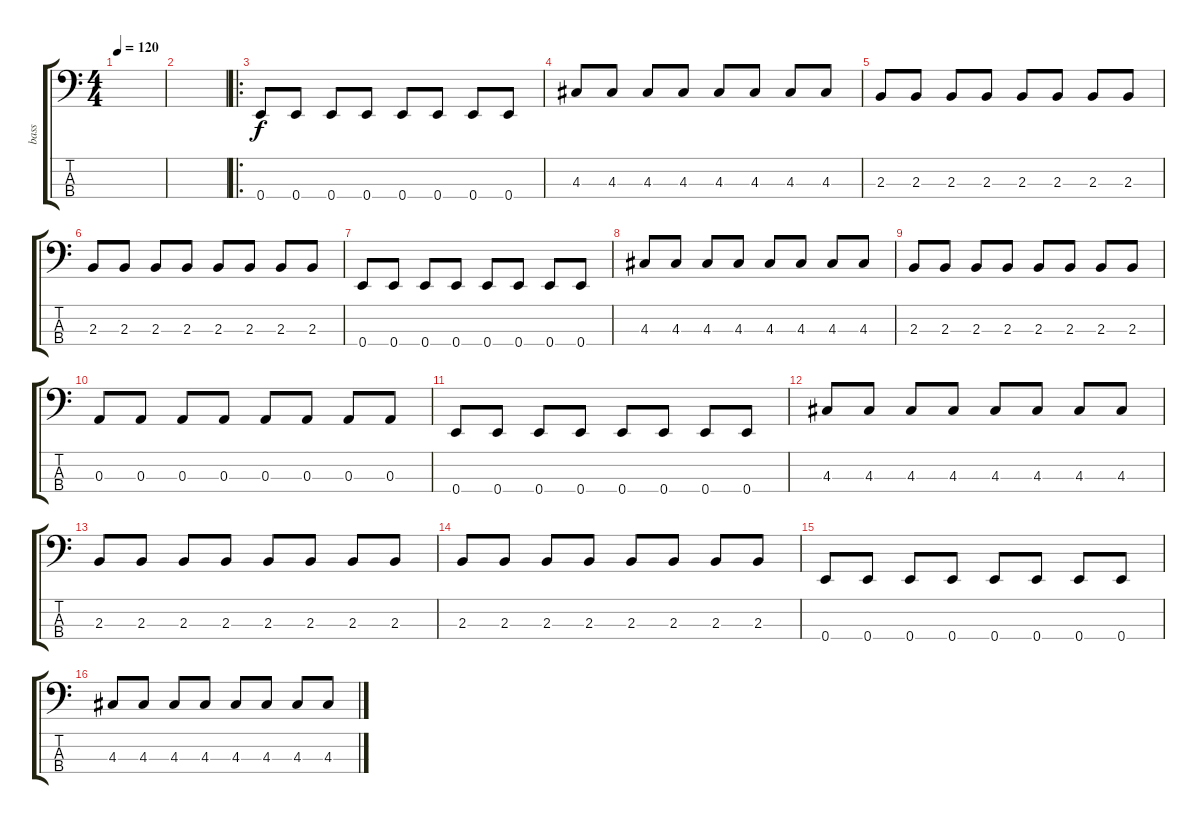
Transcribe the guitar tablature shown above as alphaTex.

\track ("bass" "bass") {instrument electricbassfinger}
\staff {score tabs}
\tuning (G2 D2 A1 E1) {hide}
\ts (4 4)
\tempo 120
\clef f4
\ks c
|
|
\ro
0.4.8 0.4.8 0.4.8 0.4.8 0.4.8 0.4.8 0.4.8 0.4.8 |
4.3.8 4.3.8 4.3.8 4.3.8 4.3.8 4.3.8 4.3.8 4.3.8 |
2.3.8 2.3.8 2.3.8 2.3.8 2.3.8 2.3.8 2.3.8 2.3.8 |
2.3.8 2.3.8 2.3.8 2.3.8 2.3.8 2.3.8 2.3.8 2.3.8 |
0.4.8 0.4.8 0.4.8 0.4.8 0.4.8 0.4.8 0.4.8 0.4.8 |
4.3.8 4.3.8 4.3.8 4.3.8 4.3.8 4.3.8 4.3.8 4.3.8 |
2.3.8 2.3.8 2.3.8 2.3.8 2.3.8 2.3.8 2.3.8 2.3.8 |
0.3.8 0.3.8 0.3.8 0.3.8 0.3.8 0.3.8 0.3.8 0.3.8 |
0.4.8 0.4.8 0.4.8 0.4.8 0.4.8 0.4.8 0.4.8 0.4.8 |
4.3.8 4.3.8 4.3.8 4.3.8 4.3.8 4.3.8 4.3.8 4.3.8 |
2.3.8 2.3.8 2.3.8 2.3.8 2.3.8 2.3.8 2.3.8 2.3.8 |
2.3.8 2.3.8 2.3.8 2.3.8 2.3.8 2.3.8 2.3.8 2.3.8 |
0.4.8 0.4.8 0.4.8 0.4.8 0.4.8 0.4.8 0.4.8 0.4.8 |
4.3.8 4.3.8 4.3.8 4.3.8 4.3.8 4.3.8 4.3.8 4.3.8
